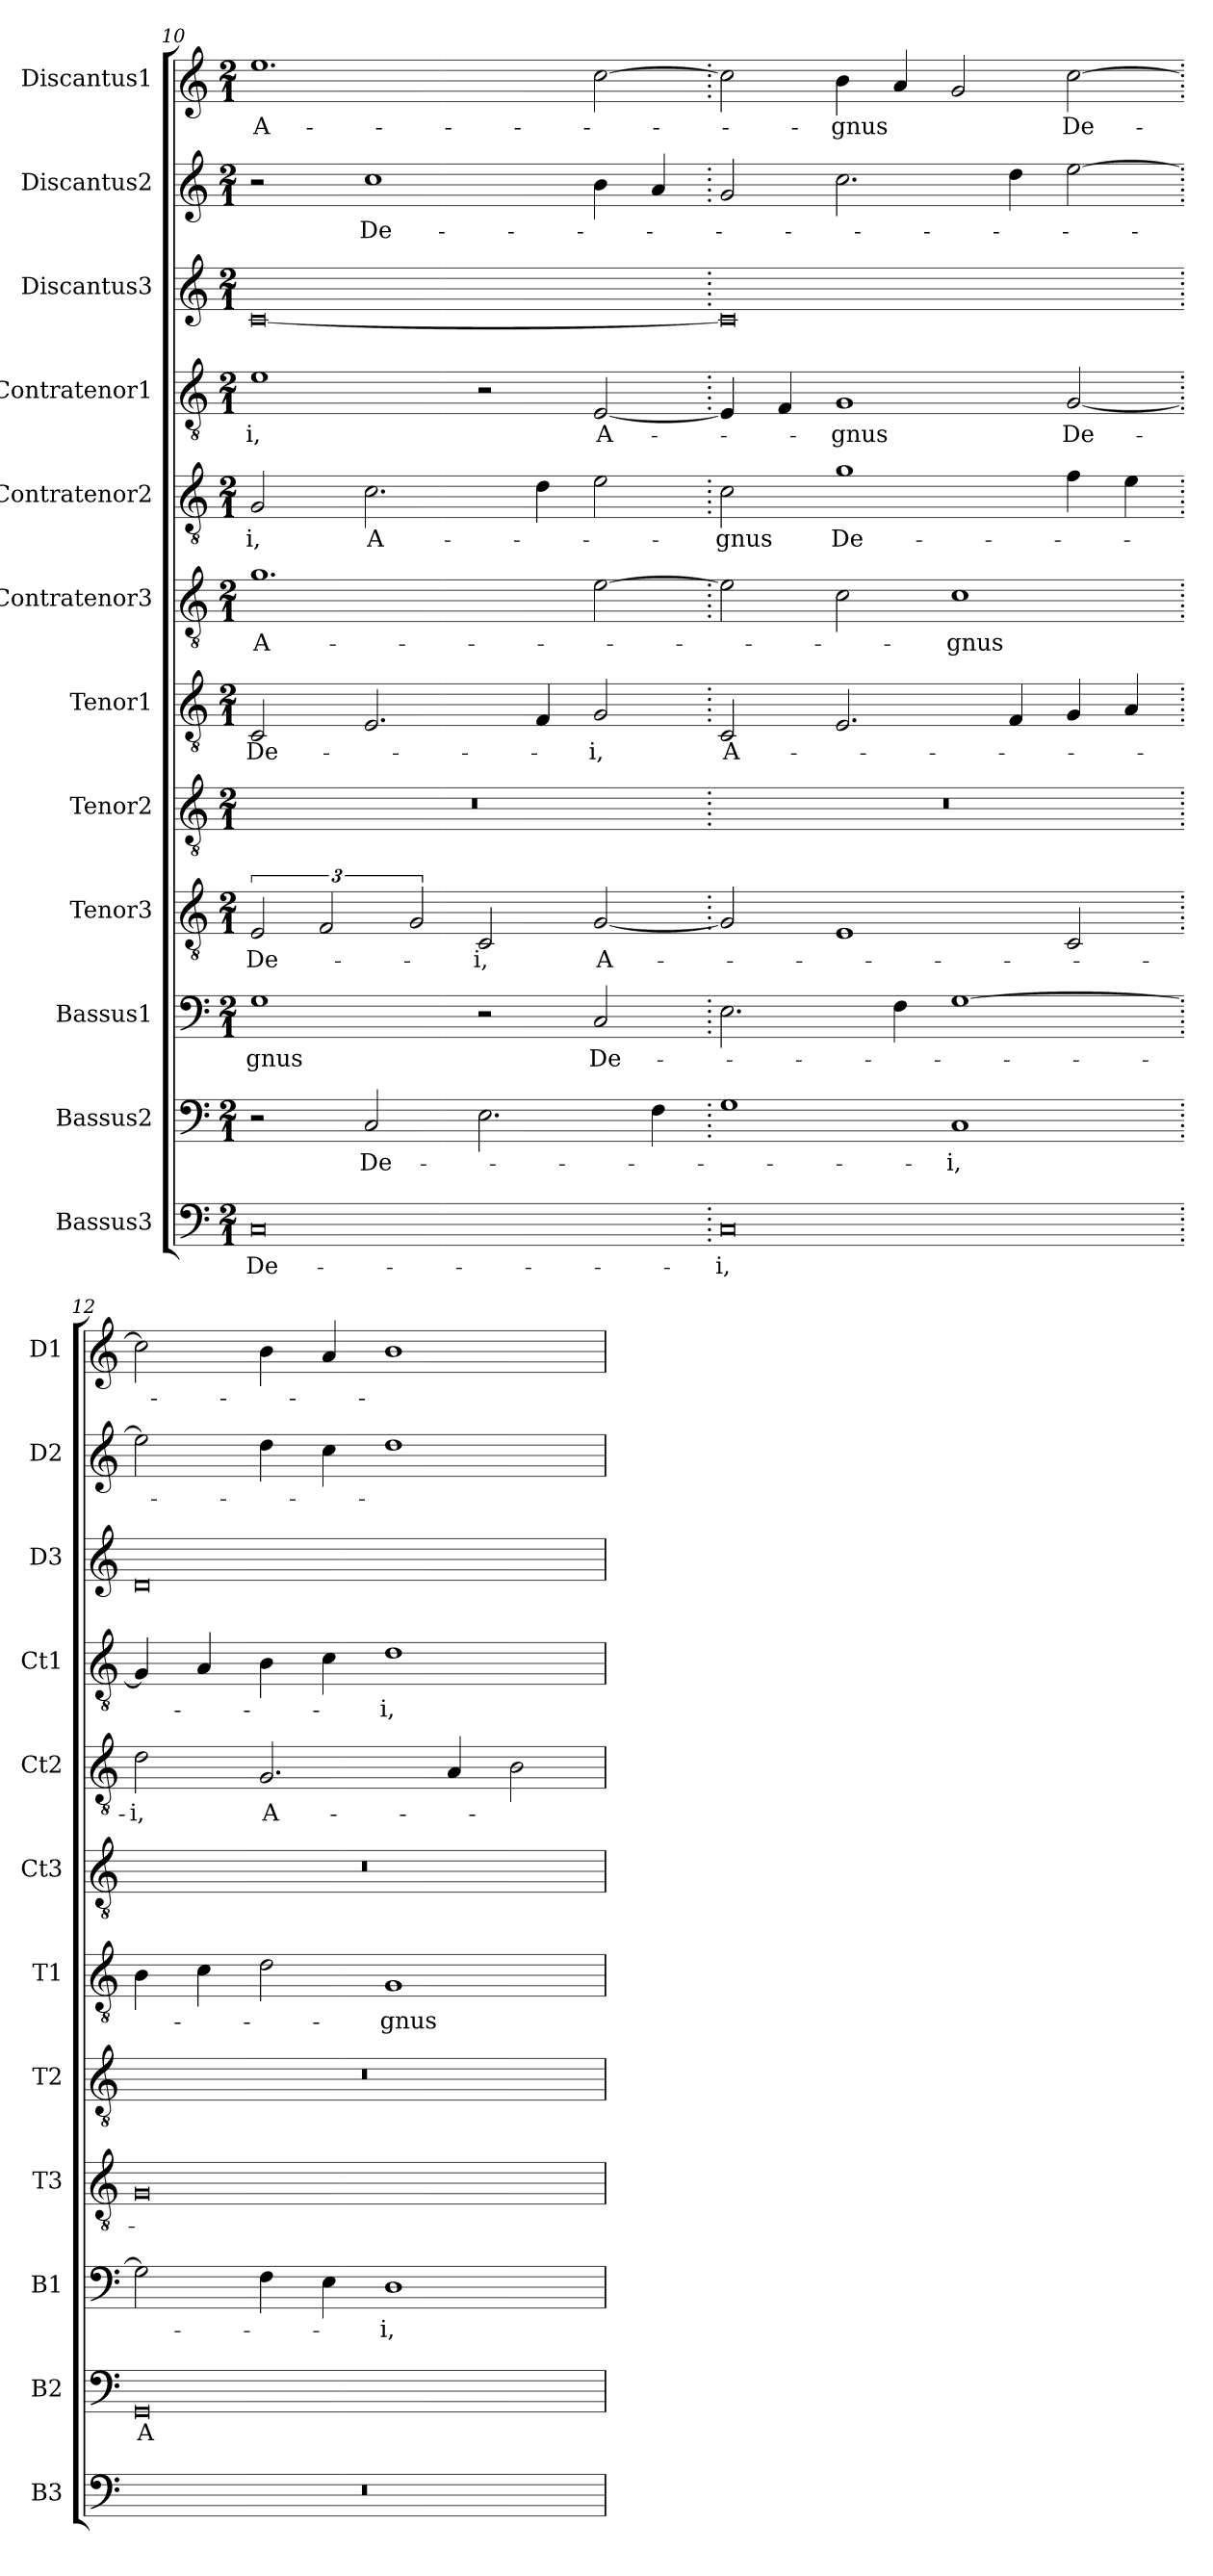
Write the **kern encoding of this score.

**kern	**text	**kern	**text	**kern	**text	**kern	**text	**kern	**kern	**text	**kern	**text	**kern	**text	**kern	**text	**kern	**kern	**text	**kern	**text
*part12	*part12	*part11	*part11	*part10	*part10	*part9	*part9	*part8	*part7	*part7	*part6	*part6	*part5	*part5	*part4	*part4	*part3	*part2	*part2	*part1	*part1
*staff12	*staff12	*staff11	*staff11	*staff10	*staff10	*staff9	*staff9	*staff8	*staff7	*staff7	*staff6	*staff6	*staff5	*staff5	*staff4	*staff4	*staff3	*staff2	*staff2	*staff1	*staff1
*I"Bassus3	*	*I"Bassus2	*	*I"Bassus1	*	*I"Tenor3	*	*I"Tenor2	*I"Tenor1	*	*I"Contratenor3	*	*I"Contratenor2	*	*I"Contratenor1	*	*I"Discantus3	*I"Discantus2	*	*I"Discantus1	*
*I'B3	*	*I'B2	*	*I'B1	*	*I'T3	*	*I'T2	*I'T1	*	*I'Ct3	*	*I'Ct2	*	*I'Ct1	*	*I'D3	*I'D2	*	*I'D1	*
*clefF4	*	*clefF4	*	*clefF4	*	*clefGv2	*	*clefGv2	*clefGv2	*	*clefGv2	*	*clefGv2	*	*clefGv2	*	*clefG2	*clefG2	*	*clefG2	*
*k[]	*	*k[]	*	*k[]	*	*k[]	*	*k[]	*k[]	*	*k[]	*	*k[]	*	*k[]	*	*k[]	*k[]	*	*k[]	*
*M2/1	*	*M2/1	*	*M2/1	*	*M2/1	*	*M2/1	*M2/1	*	*M2/1	*	*M2/1	*	*M2/1	*	*M2/1	*M2/1	*	*M2/1	*
=10	=10	=10	=10	=10	=10	=10	=10	=10	=10	=10	=10	=10	=10	=10	=10	=10	=10	=10	=10	=10	=10
0C/	De-	2r	.	1G\	-gnus	3E/	De-	0r	2C/	De-	1.g\	A-	2G/	-i,	1e\	-i,	[0c/	2r	.	1.ee\	A-
.	.	.	.	.	.	3F/	.	.	.	.	.	.	.	.	.	.	.	.	.	.	.
.	.	2C/	De-	.	.	.	.	.	2.E/	.	.	.	2.c\	A-	.	.	.	1cc\	De-	.	.
.	.	.	.	.	.	3G/	.	.	.	.	.	.	.	.	.	.	.	.	.	.	.
.	.	2.E\	.	2r	.	2C/	-i,	.	.	.	.	.	.	.	2r	.	.	.	.	.	.
.	.	.	.	.	.	.	.	.	4F/	.	.	.	4d\	.	.	.	.	.	.	.	.
.	.	.	.	2C/	De-	[2G/	A-	.	2G/	-i,	[2e\	.	2e\	.	[2E/	A-	.	4b\	.	[2cc\	.
.	.	4F\	.	.	.	.	.	.	.	.	.	.	.	.	.	.	.	4a/	.	.	.
=11.	=11.	=11.	=11.	=11.	=11.	=11.	=11.	=11.	=11.	=11.	=11.	=11.	=11.	=11.	=11.	=11.	=11.	=11.	=11.	=11.	=11.
0C/	-i,	1G\	.	2.E\	.	2G/]	.	0r	2C/	A-	2e\]	.	2c\	-gnus	4E/]	.	0c/]	2g/	.	2cc\]	.
.	.	.	.	.	.	.	.	.	.	.	.	.	.	.	4F/	.	.	.	.	.	.
.	.	.	.	.	.	1E/	.	.	2.E/	.	2c\	.	1g\	De-	1G/	-gnus	.	2.cc\	.	4b\	-gnus
.	.	.	.	4F\	.	.	.	.	.	.	.	.	.	.	.	.	.	.	.	4a/	.
.	.	1C/	-i,	[1G\	.	.	.	.	.	.	1c\	-gnus	.	.	.	.	.	.	.	2g/	.
.	.	.	.	.	.	.	.	.	4F/	.	.	.	.	.	.	.	.	4dd\	.	.	.
.	.	.	.	.	.	2C/	.	.	4G/	.	.	.	4f\	.	[2G/	De-	.	[2ee\	.	[2cc\	De-
.	.	.	.	.	.	.	.	.	4A/	.	.	.	4e\	.	.	.	.	.	.	.	.
=12.	=12.	=12.	=12.	=12.	=12.	=12.	=12.	=12.	=12.	=12.	=12.	=12.	=12.	=12.	=12.	=12.	=12.	=12.	=12.	=12.	=12.
0r	.	0GG/	A-	2G\]	.	0G/	.	0r	4B\	.	0r	.	2d\	-i,	4G/]	.	0d/	2ee\]	.	2cc\]	.
.	.	.	.	.	.	.	.	.	4c\	.	.	.	.	.	4A/	.	.	.	.	.	.
.	.	.	.	4F\	.	.	.	.	2d\	.	.	.	2.G/	A-	4B\	.	.	4dd\	.	4b\	.
.	.	.	.	4E\	.	.	.	.	.	.	.	.	.	.	4c\	.	.	4cc\	.	4a/	.
.	.	.	.	1D\	-i,	.	.	.	1G/	-gnus	.	.	.	.	1d\	-i,	.	1dd\	.	1b\	.
.	.	.	.	.	.	.	.	.	.	.	.	.	4A/	.	.	.	.	.	.	.	.
.	.	.	.	.	.	.	.	.	.	.	.	.	2B\	.	.	.	.	.	.	.	.
=	=	=	=	=	=	=	=	=	=	=	=	=	=	=	=	=	=	=	=	=	=
*-	*-	*-	*-	*-	*-	*-	*-	*-	*-	*-	*-	*-	*-	*-	*-	*-	*-	*-	*-	*-	*-
